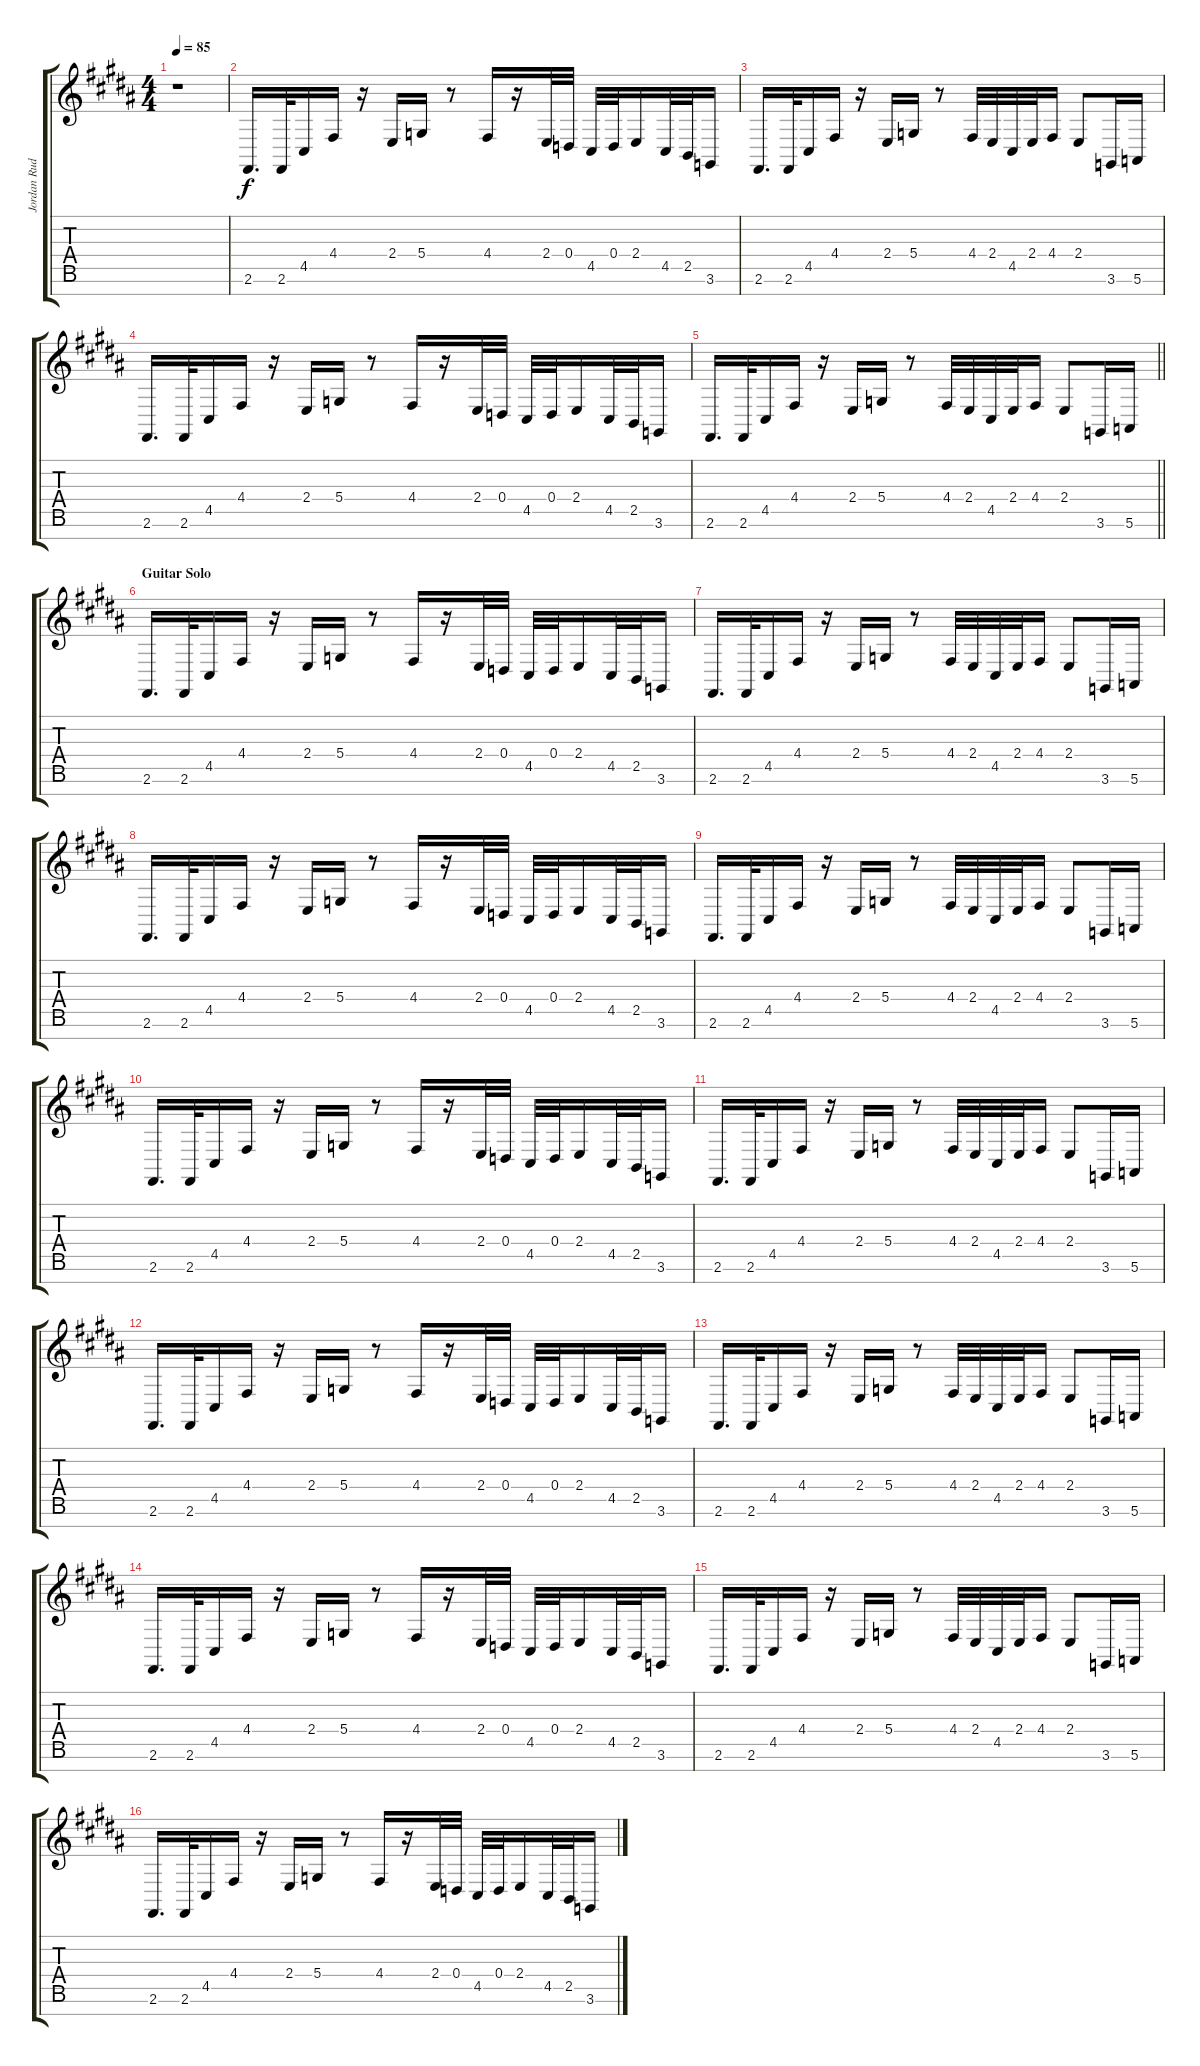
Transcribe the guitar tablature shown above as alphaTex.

\track ("Jordan Rudess" "Jordan Rud") {instrument synthstrings2}
\staff {score tabs}
\tuning (E4 B3 G3 D3 A2 E2 B1) {hide}
\ts (4 4)
\tempo 85
\clef g2
\ks b
r.1{dy ff} |
2.6.16{d dy f instrument acousticgrandpiano} 2.6.32 4.5.16 4.4.16 r.16 2.4.16 5.4.16 r.8 4.4.16 r.16 2.4.32 0.4.32 4.5.32 0.4.32 2.4.16 4.5.32 2.5.32 3.6.16 |
2.6.16{d} 2.6.32 4.5.16 4.4.16 r.16 2.4.16 5.4.16 r.8 4.4.32 2.4.32 4.5.32 2.4.32 4.4.16 2.4.8 3.6.16 5.6.16 |
2.6.16{d} 2.6.32 4.5.16 4.4.16 r.16 2.4.16 5.4.16 r.8 4.4.16 r.16 2.4.32 0.4.32 4.5.32 0.4.32 2.4.16 4.5.32 2.5.32 3.6.16 |
\barLineRight lightlight
2.6.16{d} 2.6.32 4.5.16 4.4.16 r.16 2.4.16 5.4.16 r.8 4.4.32 2.4.32 4.5.32 2.4.32 4.4.16 2.4.8 3.6.16 5.6.16 |
\section ("" "Guitar Solo")
2.6.16{d} 2.6.32 4.5.16 4.4.16 r.16 2.4.16 5.4.16 r.8 4.4.16 r.16 2.4.32 0.4.32 4.5.32 0.4.32 2.4.16 4.5.32 2.5.32 3.6.16 |
2.6.16{d} 2.6.32 4.5.16 4.4.16 r.16 2.4.16 5.4.16 r.8 4.4.32 2.4.32 4.5.32 2.4.32 4.4.16 2.4.8 3.6.16 5.6.16 |
2.6.16{d} 2.6.32 4.5.16 4.4.16 r.16 2.4.16 5.4.16 r.8 4.4.16 r.16 2.4.32 0.4.32 4.5.32 0.4.32 2.4.16 4.5.32 2.5.32 3.6.16 |
2.6.16{d} 2.6.32 4.5.16 4.4.16 r.16 2.4.16 5.4.16 r.8 4.4.32 2.4.32 4.5.32 2.4.32 4.4.16 2.4.8 3.6.16 5.6.16 |
2.6.16{d} 2.6.32 4.5.16 4.4.16 r.16 2.4.16 5.4.16 r.8 4.4.16 r.16 2.4.32 0.4.32 4.5.32 0.4.32 2.4.16 4.5.32 2.5.32 3.6.16 |
2.6.16{d} 2.6.32 4.5.16 4.4.16 r.16 2.4.16 5.4.16 r.8 4.4.32 2.4.32 4.5.32 2.4.32 4.4.16 2.4.8 3.6.16 5.6.16 |
2.6.16{d} 2.6.32 4.5.16 4.4.16 r.16 2.4.16 5.4.16 r.8 4.4.16 r.16 2.4.32 0.4.32 4.5.32 0.4.32 2.4.16 4.5.32 2.5.32 3.6.16 |
2.6.16{d} 2.6.32 4.5.16 4.4.16 r.16 2.4.16 5.4.16 r.8 4.4.32 2.4.32 4.5.32 2.4.32 4.4.16 2.4.8 3.6.16 5.6.16 |
2.6.16{d} 2.6.32 4.5.16 4.4.16 r.16 2.4.16 5.4.16 r.8 4.4.16 r.16 2.4.32 0.4.32 4.5.32 0.4.32 2.4.16 4.5.32 2.5.32 3.6.16 |
2.6.16{d} 2.6.32 4.5.16 4.4.16 r.16 2.4.16 5.4.16 r.8 4.4.32 2.4.32 4.5.32 2.4.32 4.4.16 2.4.8 3.6.16 5.6.16 |
2.6.16{d} 2.6.32 4.5.16 4.4.16 r.16 2.4.16 5.4.16 r.8 4.4.16 r.16 2.4.32 0.4.32 4.5.32 0.4.32 2.4.16 4.5.32 2.5.32 3.6.16
